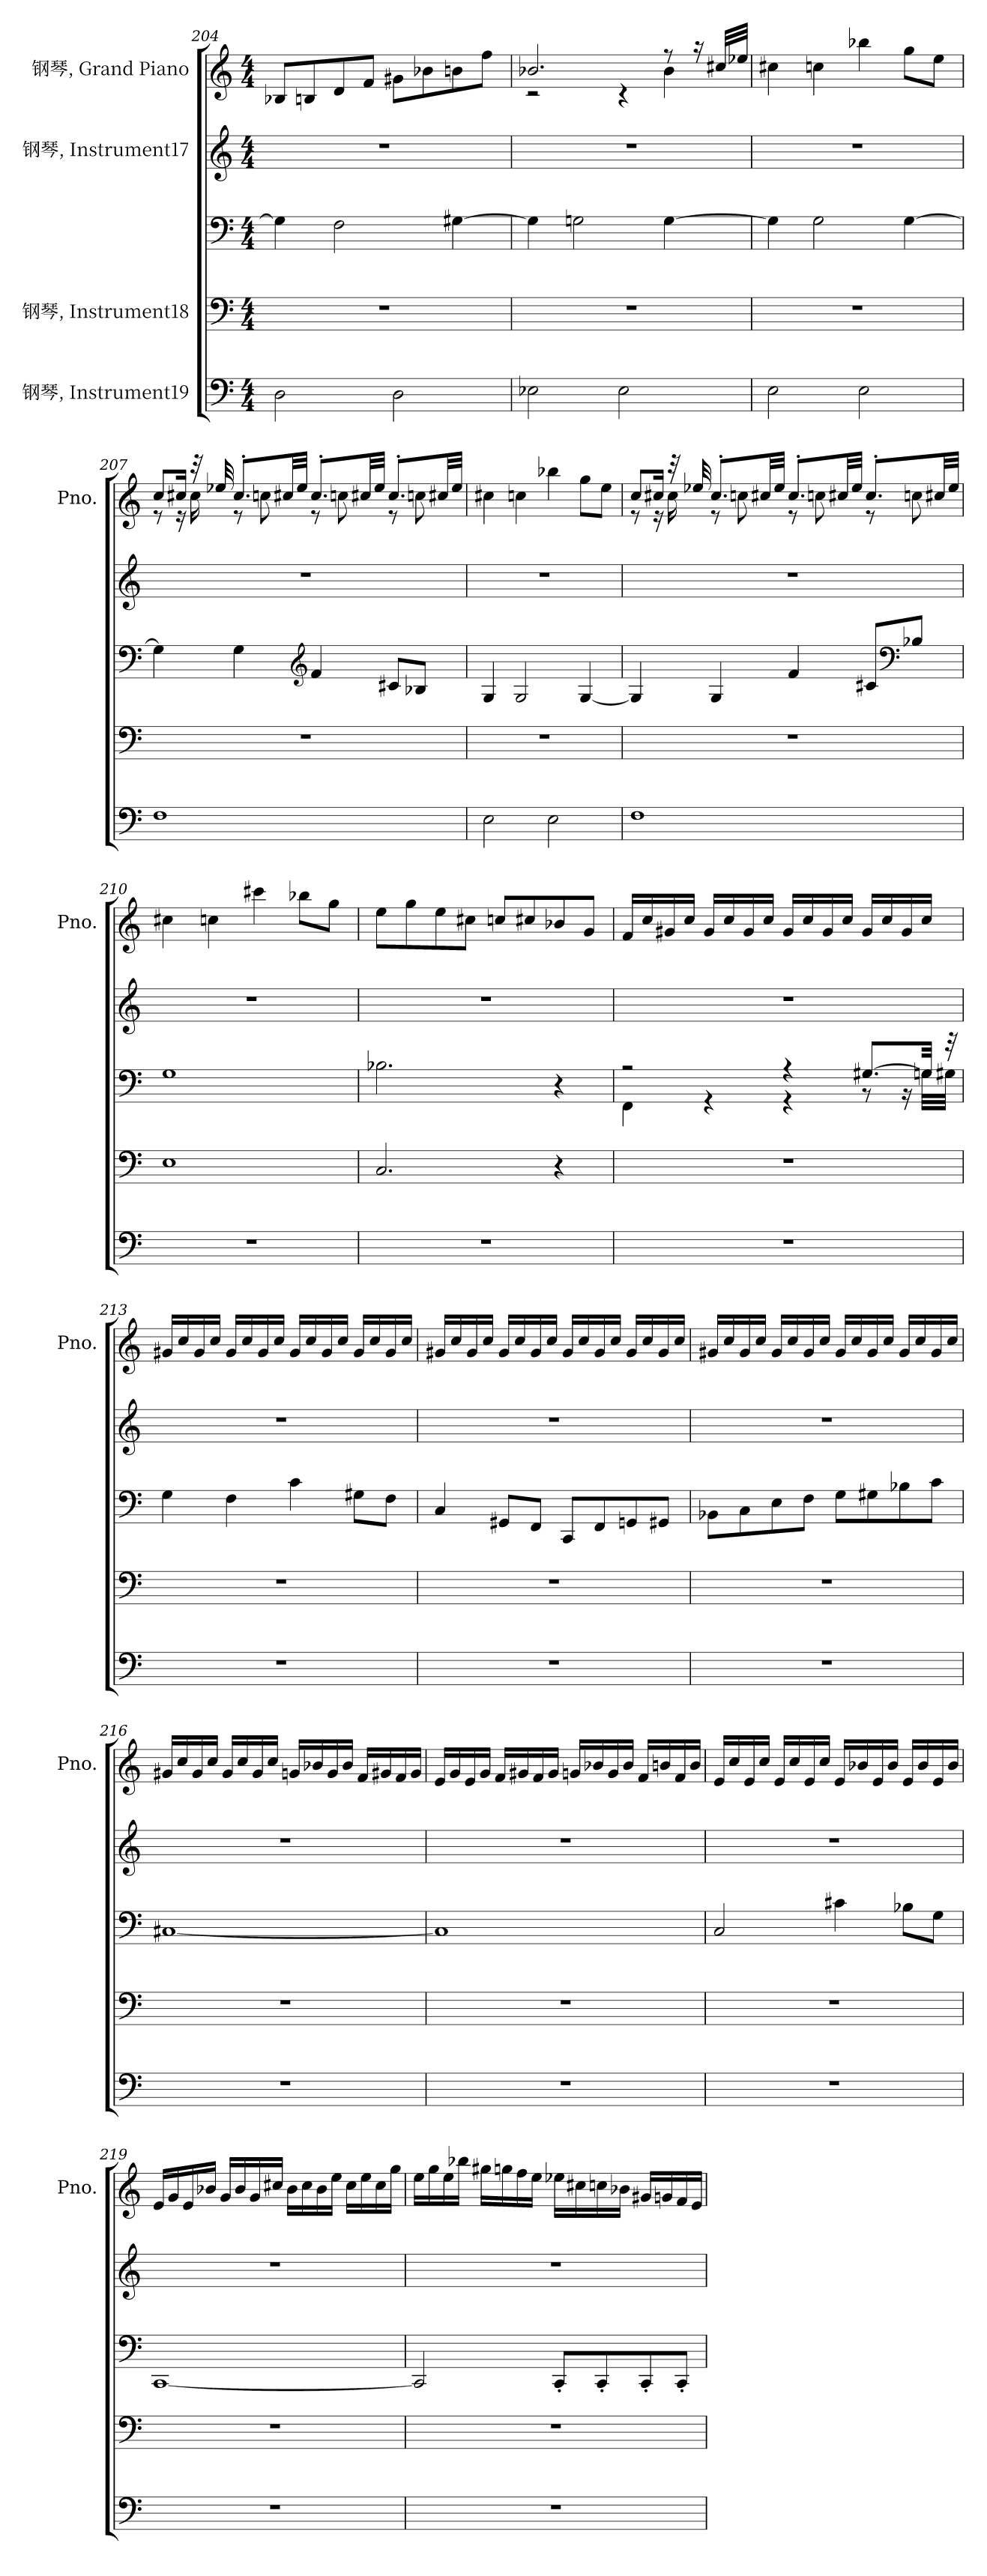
**kern	**kern	**kern	**kern	**kern
*part4	*part3	*part3	*part2	*part1
*staff5	*staff4	*staff3	*staff2	*staff1
*I"钢琴, Instrument19	*I"钢琴, Instrument18	*	*I"钢琴, Instrument17	*I"钢琴, Grand Piano
*	*	*	*	*I'Pno.
*clefF4	*clefF4	*clefF4	*clefG2	*clefG2
*k[]	*k[]	*k[]	*k[]	*k[]
*M4/4	*M4/4	*M4/4	*M4/4	*M4/4
=204	=204	=204	=204	=204
2D\	1r	4G#\]	1r	8B-X/L
.	.	.	.	8Bn/
.	.	2F\	.	8d/
.	.	.	.	8f/J
2D\	.	.	.	8g#X\L
.	.	.	.	8b-X\
.	.	[4G#X\	.	8bn\
.	.	.	.	8ff\J
!!LO:LB:g=z
=205	=205	=205	=205	=205
*	*	*	*	*^
2E-X\	1r	4G#\]	1r	2.b-X/	2r
.	.	2Gn\	.	.	.
2E-\	.	.	.	.	4r
.	.	[4G\	.	8r	4b-\
.	.	.	.	16r	.
.	.	.	.	32cc#X/LLL	.
.	.	.	.	32ee-X/JJJ	.
*	*	*	*	*v	*v
=206	=206	=206	=206	=206
2E\	1r	4G\]	1r	4cc#X\
.	.	2G\	.	4ccn\
2E\	.	.	.	4bb-X\
.	.	[4G\	.	8gg\L
.	.	.	.	8ee\J
=207	=207	=207	=207	=207
*	*	*	*	*^
1F	1r	4G\]	1r	8cc/L	8r
.	.	.	.	16cc#X/Jk	16r
.	.	.	.	32r	16cc#\
.	.	.	.	32ee-X/	.
.	.	4G\	.	8.cc#'/L	8r
.	.	.	.	.	8ccn\
.	.	.	.	32cc#X/LL	.
.	.	.	.	32ee-/JJJ	.
*	*	*clefG2	*	*	*
.	.	4f/	.	8.cc#'/L	8r
.	.	.	.	.	8ccn\
.	.	.	.	32cc#X/LL	.
.	.	.	.	32ee-/JJJ	.
.	.	8c#X/L	.	8.cc#'/L	8r
.	.	8B-X/J	.	.	8ccn\
.	.	.	.	32cc#X/LL	.
.	.	.	.	32ee-/JJJ	.
*	*	*	*	*v	*v
!!LO:PB:g=z
=208	=208	=208	=208	=208
2E\	1r	4G/	1r	4cc#X\
.	.	2G/	.	4ccn\
2E\	.	.	.	4bb-X\
.	.	[4G/	.	8gg\L
.	.	.	.	8ee\J
=209	=209	=209	=209	=209
*	*	*	*	*^
1F	1r	4G/]	1r	8cc/L	8r
.	.	.	.	16cc#X/Jk	16r
.	.	.	.	32r	16cc#\
.	.	.	.	32ee-X/	.
.	.	4G/	.	8.cc#'/L	8r
.	.	.	.	.	8ccn\
.	.	.	.	32cc#X/LL	.
.	.	.	.	32ee-/JJJ	.
.	.	4f/	.	8.cc#'/L	8r
.	.	.	.	.	8ccn\
.	.	.	.	32cc#X/LL	.
.	.	.	.	32ee-/JJJ	.
.	.	8c#X/L	.	8.cc#'/L	8r
*	*	*clefF4	*	*	*
.	.	8B-X/J	.	.	8ccn\
.	.	.	.	32cc#X/LL	.
.	.	.	.	32ee-/JJJ	.
*	*	*	*	*v	*v
=210	=210	=210	=210	=210
1r	1E	1G	1r	4cc#X\
.	.	.	.	4ccn\
.	.	.	.	4ccc#X\
.	.	.	.	8bb-X\L
.	.	.	.	8gg\J
!!LO:LB:g=z
=211	=211	=211	=211	=211
1r	2.C/	2.B-X\	1r	8ee\L
.	.	.	.	8gg\
.	.	.	.	8ee\
.	.	.	.	8cc#X\J
.	.	.	.	8ccn/L
.	.	.	.	8cc#X/
.	4r	4r	.	8b-X/
.	.	.	.	8g/J
=212	=212	=212	=212	=212
*	*	*^	*	*
1r	1r	2r	4FF\	1r	16f/LL
.	.	.	.	.	16cc/
.	.	.	.	.	16g#X/
.	.	.	.	.	16cc/JJ
.	.	.	4r	.	16g#/LL
.	.	.	.	.	16cc/
.	.	.	.	.	16g#/
.	.	.	.	.	16cc/JJ
.	.	4r	4r	.	16g#/LL
.	.	.	.	.	16cc/
.	.	.	.	.	16g#/
.	.	.	.	.	16cc/JJ
.	.	[8.G#X/L	8r	.	16g#/LL
.	.	.	.	.	16cc/
.	.	.	16r	.	16g#/
.	.	32G#/Jkk]	32Gn\LLL	.	16cc/JJ
.	.	32r	32G#X\JJJ	.	.
*	*	*v	*v	*	*
!!LO:PB:g=z
=213	=213	=213	=213	=213
1r	1r	4G\	1r	16g#X/LL
.	.	.	.	16cc/
.	.	.	.	16g#/
.	.	.	.	16cc/JJ
.	.	4F\	.	16g#/LL
.	.	.	.	16cc/
.	.	.	.	16g#/
.	.	.	.	16cc/JJ
.	.	4c\	.	16g#/LL
.	.	.	.	16cc/
.	.	.	.	16g#/
.	.	.	.	16cc/JJ
.	.	8G#X\L	.	16g#/LL
.	.	.	.	16cc/
.	.	8F\J	.	16g#/
.	.	.	.	16cc/JJ
=214	=214	=214	=214	=214
1r	1r	4C/	1r	16g#X/LL
.	.	.	.	16cc/
.	.	.	.	16g#/
.	.	.	.	16cc/JJ
.	.	8GG#X/L	.	16g#/LL
.	.	.	.	16cc/
.	.	8FF/J	.	16g#/
.	.	.	.	16cc/JJ
.	.	8CC/L	.	16g#/LL
.	.	.	.	16cc/
.	.	8FF/	.	16g#/
.	.	.	.	16cc/JJ
.	.	8GGn/	.	16g#/LL
.	.	.	.	16cc/
.	.	8GG#X/J	.	16g#/
.	.	.	.	16cc/JJ
!!LO:LB:g=z
=215	=215	=215	=215	=215
1r	1r	8BB-X\L	1r	16g#X/LL
.	.	.	.	16cc/
.	.	8C\	.	16g#/
.	.	.	.	16cc/JJ
.	.	8E\	.	16g#/LL
.	.	.	.	16cc/
.	.	8F\J	.	16g#/
.	.	.	.	16cc/JJ
.	.	8G\L	.	16g#/LL
.	.	.	.	16cc/
.	.	8G#X\	.	16g#/
.	.	.	.	16cc/JJ
.	.	8B-X\	.	16g#/LL
.	.	.	.	16cc/
.	.	8c\J	.	16g#/
.	.	.	.	16cc/JJ
=216	=216	=216	=216	=216
1r	1r	[1C#X	1r	16g#X/LL
.	.	.	.	16cc/
.	.	.	.	16g#/
.	.	.	.	16cc/JJ
.	.	.	.	16g#/LL
.	.	.	.	16cc/
.	.	.	.	16g#/
.	.	.	.	16cc/JJ
.	.	.	.	16gn/LL
.	.	.	.	16b-X/
.	.	.	.	16g/
.	.	.	.	16b-/JJ
.	.	.	.	16f/LL
.	.	.	.	16g#X/
.	.	.	.	16f/
.	.	.	.	16g#/JJ
!!LO:PB:g=z
=217	=217	=217	=217	=217
1r	1r	1C#]	1r	16e/LL
.	.	.	.	16g/
.	.	.	.	16e/
.	.	.	.	16g/JJ
.	.	.	.	16f/LL
.	.	.	.	16g#X/
.	.	.	.	16f/
.	.	.	.	16g#/JJ
.	.	.	.	16gn/LL
.	.	.	.	16b-X/
.	.	.	.	16g/
.	.	.	.	16b-/JJ
.	.	.	.	16f/LL
.	.	.	.	16bn/
.	.	.	.	16f/
.	.	.	.	16b/JJ
=218	=218	=218	=218	=218
1r	1r	2C/	1r	16e/LL
.	.	.	.	16cc/
.	.	.	.	16e/
.	.	.	.	16cc/JJ
.	.	.	.	16e/LL
.	.	.	.	16cc/
.	.	.	.	16e/
.	.	.	.	16cc/JJ
.	.	4c#X\	.	16e/LL
.	.	.	.	16b-X/
.	.	.	.	16e/
.	.	.	.	16b-/JJ
.	.	8B-X\L	.	16e/LL
.	.	.	.	16b-/
.	.	8G\J	.	16e/
.	.	.	.	16b-/JJ
!!LO:LB:g=z
=219	=219	=219	=219	=219
1r	1r	[1CC	1r	16e/LL
.	.	.	.	16g/
.	.	.	.	16e/
.	.	.	.	16b-X/JJ
.	.	.	.	16g/LL
.	.	.	.	16b-/
.	.	.	.	16g/
.	.	.	.	16cc#X/JJ
.	.	.	.	16b-\LL
.	.	.	.	16cc#\
.	.	.	.	16b-\
.	.	.	.	16ee\JJ
.	.	.	.	16cc#\LL
.	.	.	.	16ee\
.	.	.	.	16cc#\
.	.	.	.	16gg\JJ
=220	=220	=220	=220	=220
1r	1r	2CC/]	1r	16ee\LL
.	.	.	.	16gg\
.	.	.	.	16ee\
.	.	.	.	16bb-X\JJ
.	.	.	.	16gg#X\LL
.	.	.	.	16ggn\
.	.	.	.	16ff\
.	.	.	.	16ee\JJ
.	.	8CC'/L	.	16ee-X\LL
.	.	.	.	16cc#X\
.	.	8CC'/	.	16ccn\
.	.	.	.	16b-X\JJ
.	.	8CC'/	.	16g#X/LL
.	.	.	.	16gn/
.	.	8CC'/J	.	16f/
.	.	.	.	16e/JJ
=	=	=	=	=
*-	*-	*-	*-	*-
